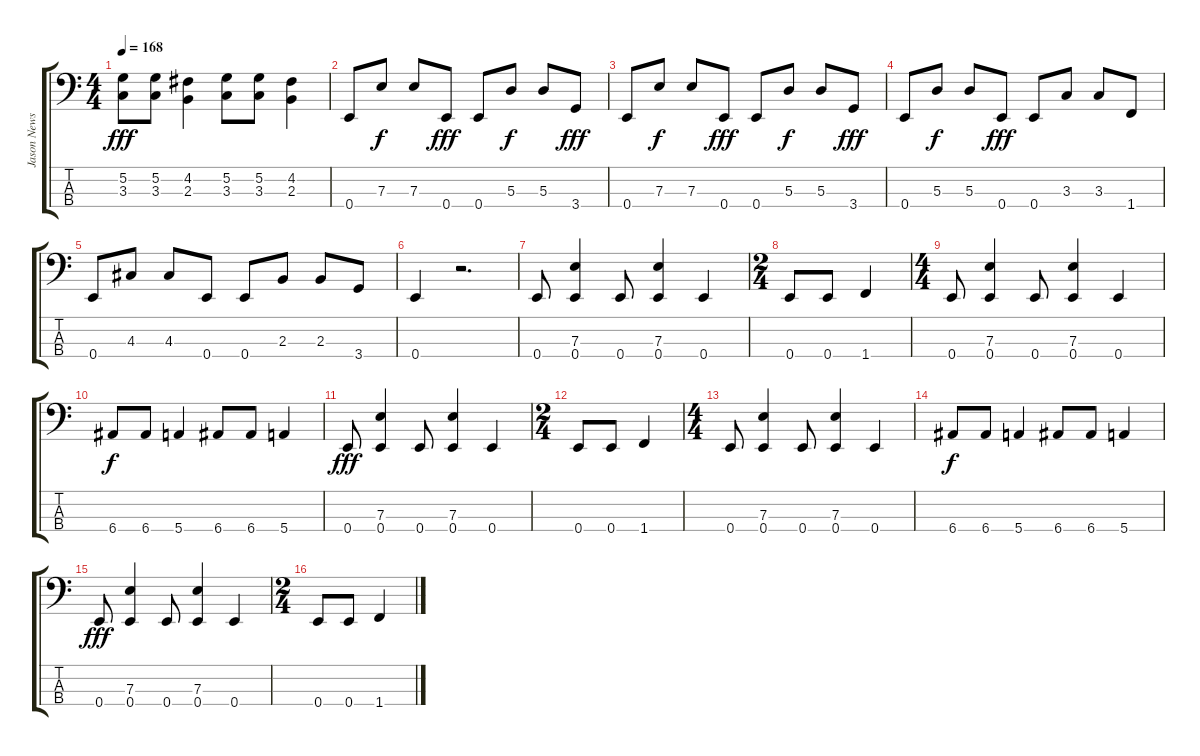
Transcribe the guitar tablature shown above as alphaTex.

\track ("Jason Newsted/Cliff Burton Bass" "Jason News") {instrument electricbasspick}
\staff {score tabs}
\tuning (G2 D2 A1 E1) {hide}
\ts (4 4)
\tempo 168
\clef f4
\ks c
(5.2 3.3).8{dy fff} (5.2 3.3).8 (4.2 2.3).4 (5.2 3.3).8 (5.2 3.3).8 (4.2 2.3).4 |
0.4.8 7.3.8{dy f} 7.3.8 0.4.8{dy fff} 0.4.8 5.3.8{dy f} 5.3.8 3.4.8{dy fff} |
0.4.8 7.3.8{dy f} 7.3.8 0.4.8{dy fff} 0.4.8 5.3.8{dy f} 5.3.8 3.4.8{dy fff} |
0.4.8 5.3.8{dy f} 5.3.8 0.4.8{dy fff} 0.4.8 3.3.8 3.3.8 1.4.8 |
0.4.8 4.3.8 4.3.8 0.4.8 0.4.8 2.3.8 2.3.8 3.4.8 |
0.4.4 r.2{d} |
0.4.8 (7.3 0.4).4 0.4.8 (7.3 0.4).4 0.4.4 |
\ts (2 4)
0.4.8 0.4.8 1.4.4 |
\ts (4 4)
0.4.8 (7.3 0.4).4 0.4.8 (7.3 0.4).4 0.4.4 |
6.4.8{dy f} 6.4.8 5.4.4 6.4.8 6.4.8 5.4.4 |
0.4.8{dy fff} (7.3 0.4).4 0.4.8 (7.3 0.4).4 0.4.4 |
\ts (2 4)
0.4.8 0.4.8 1.4.4 |
\ts (4 4)
0.4.8 (7.3 0.4).4 0.4.8 (7.3 0.4).4 0.4.4 |
6.4.8{dy f} 6.4.8 5.4.4 6.4.8 6.4.8 5.4.4 |
0.4.8{dy fff} (7.3 0.4).4 0.4.8 (7.3 0.4).4 0.4.4 |
\ts (2 4)
0.4.8 0.4.8 1.4.4
